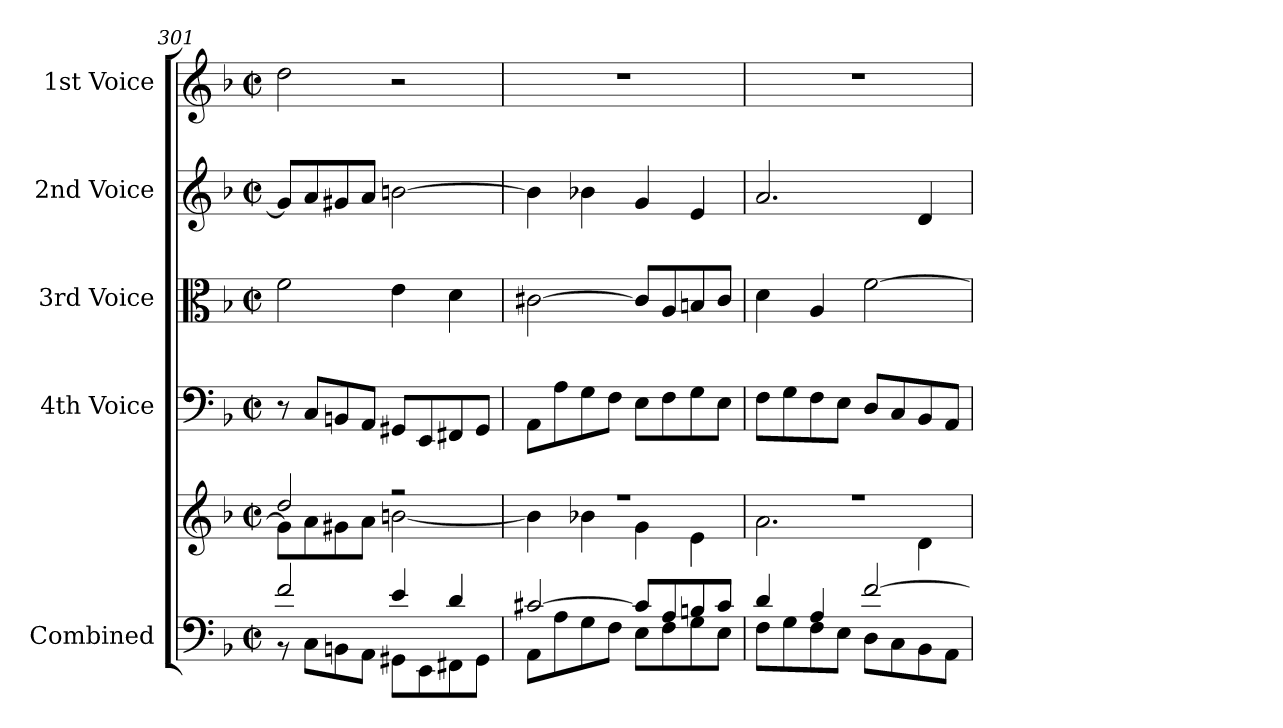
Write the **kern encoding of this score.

**kern	**kern	**kern	**kern	**kern	**kern
*part5	*part5	*part4	*part3	*part2	*part1
*staff6	*staff5	*staff4	*staff3	*staff2	*staff1
*I"Combined	*	*I"4th Voice	*I"3rd Voice	*I"2nd Voice	*I"1st Voice
!!LO:LB:g=z
*clefF4	*clefG2	*clefF4	*clefC3	*clefG2	*clefG2
*k[b-]	*k[b-]	*k[b-]	*k[b-]	*k[b-]	*k[b-]
*M2/2	*M2/2	*M2/2	*M2/2	*M2/2	*M2/2
*met(c|)	*met(c|)	*met(c|)	*met(c|)	*met(c|)	*met(c|)
=301	=301	=301	=301	=301	=301
*^	*^	*	*	*	*
2f/	8r	2dd/	8g#\L]	8r	2f\	8g#/L]	2dd\
.	8C\L	.	8a\	8C/L	.	8a/	.
.	8BBn\	.	8g#X\	8BBn/	.	8g#X/	.
.	8AA\J	.	8a\J	8AA/J	.	8a/J	.
4e/	8GG#X\L	2r	[2bn\	8GG#X/L	4e\	[2bn\	2r
.	8EE\	.	.	8EE/	.	.	.
4d/	8FF#X\	.	.	8FF#X/	4d\	.	.
.	8GG#\J	.	.	8GG#/J	.	.	.
=302	=302	=302	=302	=302	=302	=302	=302
[2c#X/	8AA\L	1r	4b\]	8AA\L	[2c#X\	4b\]	1r
.	8A\	.	.	8A\	.	.	.
.	8G\	.	4b-X\	8G\	.	4b-X\	.
.	8F\J	.	.	8F\J	.	.	.
8c#/L]	8E\L	.	4g\	8E\L	8c#/L]	4g/	.
8A/	8F\	.	.	8F\	8A/	.	.
8Bn/	8G\	.	4e\	8G\	8Bn/	4e/	.
8c#/J	8E\J	.	.	8E\J	8c#/J	.	.
=303	=303	=303	=303	=303	=303	=303	=303
4d/	8F\L	1r	2.a\	8F\L	4d\	2.a/	1r
.	8G\	.	.	8G\	.	.	.
4A/	8F\	.	.	8F\	4A/	.	.
.	8E\J	.	.	8E\J	.	.	.
[2f/	8D\L	.	.	8D/L	[2f\	.	.
.	8C\	.	.	8C/	.	.	.
.	8BB-\	.	4d\	8BB-/	.	4d/	.
.	8AA\J	.	.	8AA/J	.	.	.
*v	*v	*	*	*	*	*	*
*	*v	*v	*	*	*	*
=	=	=	=	=	=
*-	*-	*-	*-	*-	*-
